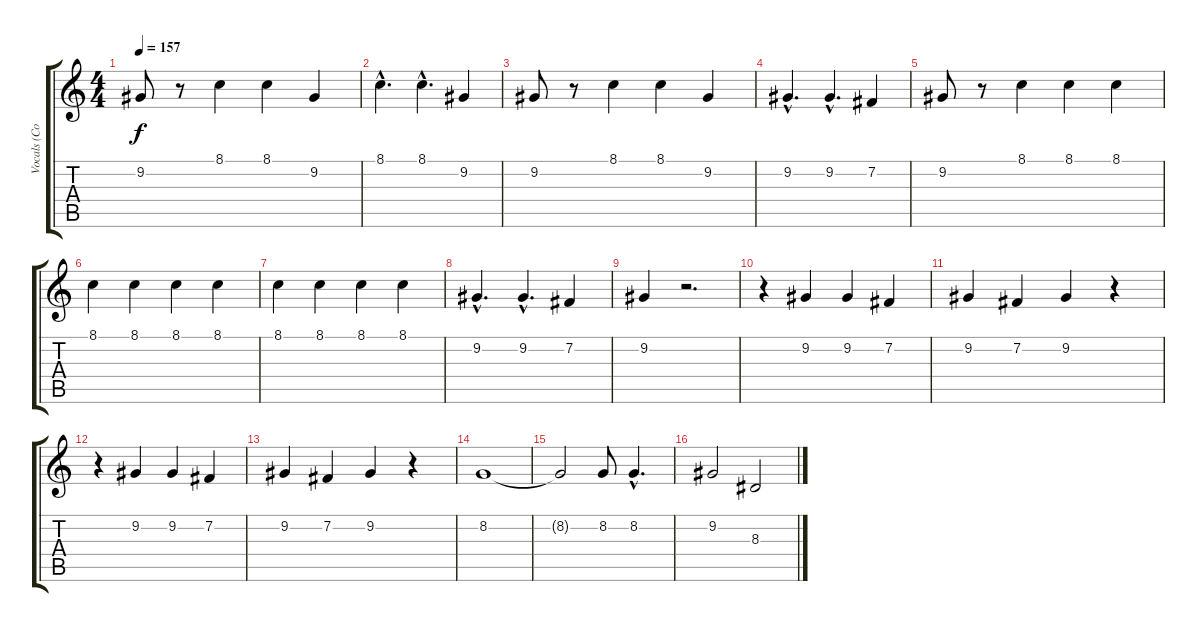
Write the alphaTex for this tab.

\track ("Vocals (Corin)" "Vocals (Co") {instrument brightacousticpiano}
\staff {score tabs}
\tuning (E4 B3 G3 D3 A2 E2) {hide}
\ts (4 4)
\tempo 157
\clef g2
\ks c
9.2.8{dy f} r.8 8.1.4 8.1.4 9.2.4 |
8.1{hac}.4{d} 8.1{hac}.4{d} 9.2.4 |
9.2.8 r.8 8.1.4 8.1.4 9.2.4 |
9.2{hac}.4{d} 9.2{hac}.4{d} 7.2.4 |
9.2.8 r.8 8.1.4 8.1.4 8.1.4 |
8.1.4 8.1.4 8.1.4 8.1.4 |
8.1.4 8.1.4 8.1.4 8.1.4 |
9.2{hac}.4{d} 9.2{hac}.4{d} 7.2.4 |
9.2.4 r.2{d} |
r.4 9.2.4 9.2.4 7.2.4 |
9.2.4 7.2.4 9.2.4 r.4 |
r.4 9.2.4 9.2.4 7.2.4 |
9.2.4 7.2.4 9.2.4 r.4 |
8.2.1 |
8.2{t}.2 8.2.8 8.2{hac}.4{d} |
9.2.2 8.3.2
